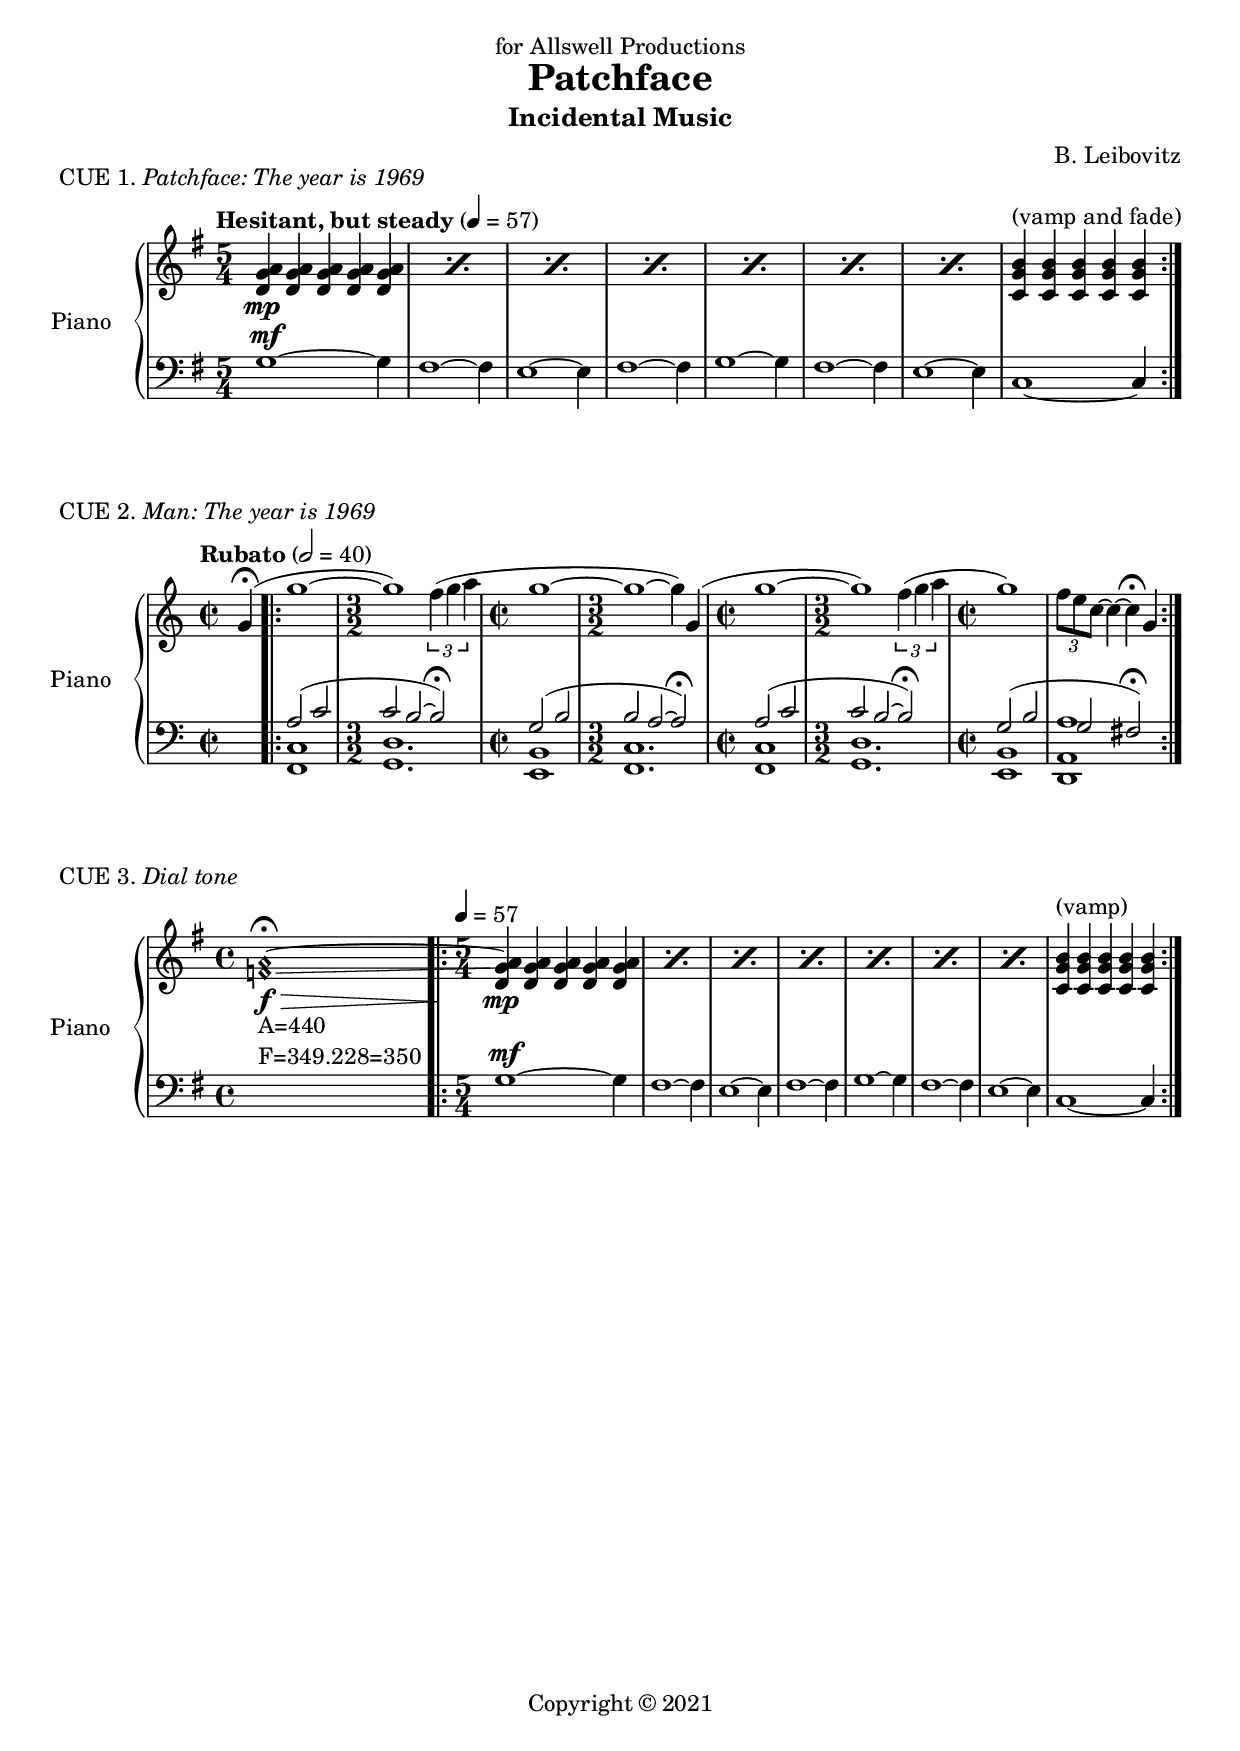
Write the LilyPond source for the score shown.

\header {
  dedication = "for Allswell Productions"
  title = "Patchface"
  subtitle = "Incidental Music"
  composer = "B. Leibovitz"
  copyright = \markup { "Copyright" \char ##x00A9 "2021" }
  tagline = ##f
}
% ---------- CUE 01 ----------
cueIupper = \relative c' {
  \clef treble
  \key g \major
  \time 5/4
  \tempo "Hesitant, but steady" 4 = 57
  \repeat percent 7 {<d g a>4\mp <d g a> <d g a> <d g a> <d g a>} <c g' b>^"(vamp and fade)" <c g' b> <c g' b> <c g' b> <c g' b> \bar ":|."
}
cueIlower = \relative c' {
  \clef bass
  \key g \major
  \time 5/4
  g1~^\mf g4 fis1~ fis4 e1~ e4 fis1~ fis4 g1~ g4 fis1~ fis4 e1~ e4 c1~ c4
}
\score {
  \header {
    piece = \markup { CUE 1. \italic { Patchface: The year is 1969 } }
  }
  \new PianoStaff <<
    \set PianoStaff.instrumentName = #"Piano  "
    \new Staff = "upper" \cueIupper
    \new Staff = "lower" \cueIlower
  >>
  \layout { }
  \midi { }
}
% ---------- CUE 02 ----------
cueIIupper = \relative c'' {
  \clef treble
  \key c \major
  \time 2/2
  \tempo "Rubato" 2 = 40
  \partial 4
  g4\fermata(\bar ".|:" | g'1~ \time 3/2 g) \tuplet 3/2 { f4( g a } | \time 2/2 g1 ~ | \time 3/2 g ~ g4) g,( | \time 2/2 g'1~ \time 3/2 g) \tuplet 3/2 { f4( g a } | \time 2/2 g1) \tuplet 3/2 { f8 e c~ } c4~ c4\fermata g \bar ":|."
}
cueIIlower = \relative c {
  \clef bass
  \key c \major
  \time 2/2
  \partial 4
  s4 \bar ".|:" << { a'2( c \time 3/2 c b~ b\fermata) \time 2/2 g( b \time 3/2 b a~ a\fermata) \time 2/2 a( c \time 3/2  c b~ b\fermata) \time 2/2 g( b g fis\fermata) \bar ":|." } \\
    { <<f,1 c'>> <g d'>1. <e b'>1 <f c'>1. <f c'>1 <g d'>1. <e b'>1 <d a' a'> } >>
}
\score {
  \header {
    piece = \markup { CUE 2. \italic { Man: The year is 1969 } }
  }
  \new PianoStaff <<
    \set PianoStaff.instrumentName = #"Piano  "
    \new Staff = "upper" \cueIIupper
    \new Staff = "lower" \cueIIlower
  >>
  \layout { }
  \midi { }
}
% ---------- CUE 03 ----------
cueIIIupper = \relative c' {
  \clef treble
  \key g \major
  \time 4/4
  \textLengthOn
  \override NoteHead.style = #'harmonic
  \set glissandoMap = #'((0 . 1))
  <f a>1_\markup { \left-column { "A=440" "F=349.228=350" } }\f \> ~ \fermata \glissando \bar ".|:"  \textLengthOff
  \time 5/4 \tempo 4 = 57 \revert NoteHead.style
  \repeat percent 7 {<d g a>4\mp <d g a> <d g a> <d g a> <d g a>} <c g' b>^"(vamp)" <c g' b> <c g' b> <c g' b> <c g' b> \bar ":|."
}
cueIIIlower = \relative c' {
  \clef bass
  \key g \major
  \time 4/4 s1
  \time 5/4
  g1~^\mf g4 fis1~ fis4 e1~ e4 fis1~ fis4 g1~ g4 fis1~ fis4 e1~ e4 c1~ c4
}
\score {
  \header {
    piece = \markup { CUE 3. \italic { Dial tone } }
  }
  \new PianoStaff <<
    \set PianoStaff.instrumentName = #"Piano  "
    \new Staff = "upper" \cueIIIupper
    \new Staff = "lower" \cueIIIlower
  >>
  \layout { }
  \midi { }
}
%{
---------- THEMES ----------
\score {
  \relative c {
    \override Staff.TimeSignature.break-visibility =##( #f #t #t )
    \set Staff.explicitClefVisibility = #end-of-line-invisible
    \clef bass
    \tempo "Man: Rubato"
    << { a'2( c c b) g( b b a) a( c c b) g( b g fis?) \bar ":|." \break } \\
    { <<f,1 c'>> <g d'> <e b'> <<f c'>> <<f, c'>> <<g d'>> <e, b'> <d a' a'> } >>
    \tempo "Patchface"
    \time 5/4
    \clef treble
    << { \repeat percent 7 {<d'' g a>4 <d g a> <d g a> <d g a> <d g a>} <c g' b> <c g' b> <c g' b> <c g' b> <c g' b> \bar ":|." \break } \\
    { g1~ g4 fis1~ fis4 e1~ e4 fis1~ fis4 g1~ g4 fis1~ fis4 e1~ e4 c1~ c4 } >>
    \tempo "Woman: Molto rubato"
    \time 4/4
    s2. g''4( g'2.) \tuplet 3/2 { f8( g a } g2.) g,4( g'1) \acciaccatura { f16 e } c1 \bar ":|."
  }

  \layout {
    \context {
    \Score
    \omit BarNumber
    }
  }
  \midi {}
}
---/THEMES---
%}